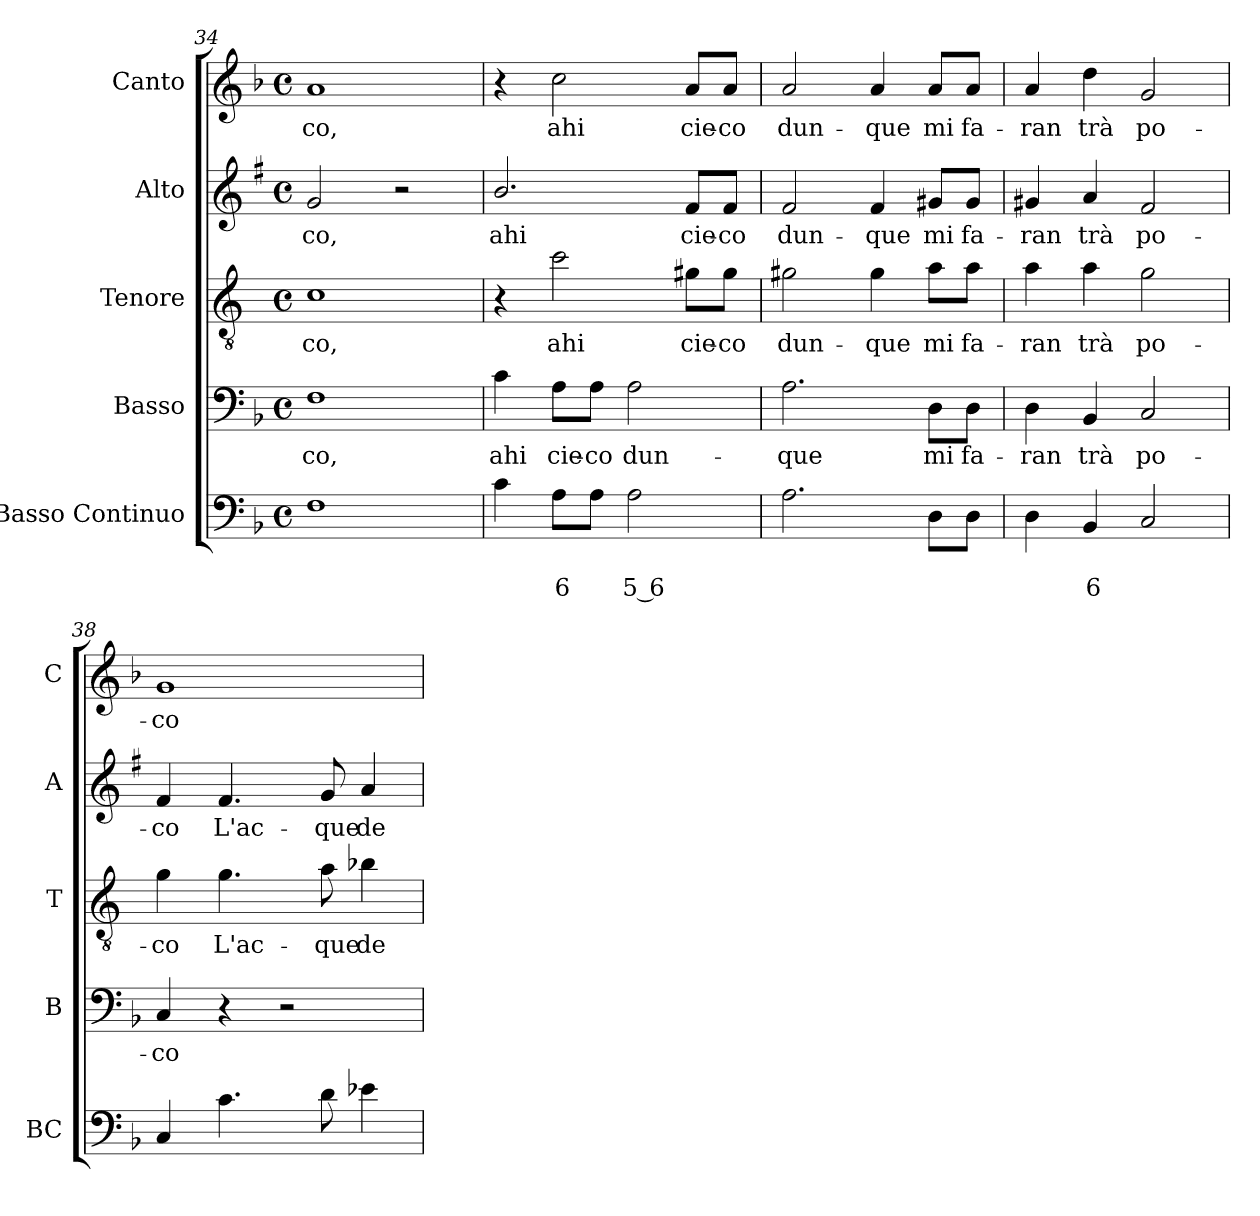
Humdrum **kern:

**kern	**text	**text	**kern	**text	**kern	**text	**kern	**text	**kern	**text
*part5	*part5	*part5	*part4	*part4	*part3	*part3	*part2	*part2	*part1	*part1
*staff5	*staff5	*staff5	*staff4	*staff4	*staff3	*staff3	*staff2	*staff2	*staff1	*staff1
*I"Basso Continuo	*	*	*I"Basso	*	*I"Tenore	*	*I"Alto	*	*I"Canto	*
*I'BC	*	*	*I'B	*	*I'T	*	*I'A	*	*I'C	*
*clefF4	*	*	*clefF4	*	*clefGv2	*	*clefG2	*	*clefG2	*
*	*	*	*	*	*ITrd4c7	*	*ITrd1c2	*	*	*
*k[b-]	*	*	*k[b-]	*	*k[b-]	*	*k[b-]	*	*k[b-]	*
*F:	*	*	*F:	*	*F:	*	*F:	*	*F:	*
*M4/4	*	*	*M4/4	*	*M4/4	*	*M4/4	*	*M4/4	*
*met(c)	*	*	*met(c)	*	*met(c)	*	*met(c)	*	*met(c)	*
=34	=34	=34	=34	=34	=34	=34	=34	=34	=34	=34
!	!	!	!	!LO:LY:b	!	!	!	!	!	!
!	!	!	!	!	!	!LO:LY:b	!	!	!	!
!	!	!	!	!	!	!	!	!LO:LY:b	!	!
!	!	!	!	!	!	!	!	!	!	!LO:LY:b
1F	.	.	1F	-co,	1F	-co,	2f/	-co,	1a	-co,
.	.	.	.	.	.	.	2r	.	.	.
=35	=35	=35	=35	=35	=35	=35	=35	=35	=35	=35
!	!	!	!	!LO:LY:b	!	!	!	!	!	!
!	!	!	!	!	!	!	!	!LO:LY:b	!	!
4c\	.	.	4c\	ahi	4r	.	2.a/	ahi	4r	.
!	!	!LO:LY:b	!	!	!	!	!	!	!	!
!	!	!	!	!LO:LY:b	!	!	!	!	!	!
!	!	!	!	!	!	!LO:LY:b	!	!	!	!
!	!	!	!	!	!	!	!	!	!	!LO:LY:b
8A\L	.	6	8A\L	cie-	2f\	ahi	.	.	2cc\	ahi
!	!	!	!	!LO:LY:b	!	!	!	!	!	!
8A\J	.	.	8A\J	-co	.	.	.	.	.	.
!	!	!LO:LY:b	!	!	!	!	!	!	!	!
!	!	!	!	!LO:LY:b	!	!	!	!	!	!
2A\	.	5 6	2A\	dun-	.	.	.	.	.	.
!	!	!	!	!	!	!LO:LY:b	!	!	!	!
!	!	!	!	!	!	!	!	!LO:LY:b	!	!
!	!	!	!	!	!	!	!	!	!	!LO:LY:b
.	.	.	.	.	8c#X\L	cie-	8e/L	cie-	8a/L	cie-
!	!	!	!	!	!	!LO:LY:b	!	!	!	!
!	!	!	!	!	!	!	!	!LO:LY:b	!	!
!	!	!	!	!	!	!	!	!	!	!LO:LY:b
.	.	.	.	.	8c#\J	-co	8e/J	-co	8a/J	-co
=36	=36	=36	=36	=36	=36	=36	=36	=36	=36	=36
!	!	!	!	!LO:LY:b	!	!	!	!	!	!
!	!	!	!	!	!	!LO:LY:b	!	!	!	!
!	!	!	!	!	!	!	!	!LO:LY:b	!	!
!	!	!	!	!	!	!	!	!	!	!LO:LY:b
2.A\	.	.	2.A\	-que	2c#X\	dun-	2e/	dun-	2a/	dun-
!	!	!	!	!	!	!LO:LY:b	!	!	!	!
!	!	!	!	!	!	!	!	!LO:LY:b	!	!
!	!	!	!	!	!	!	!	!	!	!LO:LY:b
.	.	.	.	.	4c#\	-que	4e/	-que	4a/	-que
!	!	!	!	!LO:LY:b	!	!	!	!	!	!
!	!	!	!	!	!	!LO:LY:b	!	!	!	!
!	!	!	!	!	!	!	!	!LO:LY:b	!	!
!	!	!	!	!	!	!	!	!	!	!LO:LY:b
8D\L	.	.	8D\L	mi	8d\L	mi	8f#X/L	mi	8a/L	mi
!	!	!	!	!LO:LY:b	!	!	!	!	!	!
!	!	!	!	!	!	!LO:LY:b	!	!	!	!
!	!	!	!	!	!	!	!	!LO:LY:b	!	!
!	!	!	!	!	!	!	!	!	!	!LO:LY:b
8D\J	.	.	8D\J	fa-	8d\J	fa-	8f#/J	fa-	8a/J	fa-
=37	=37	=37	=37	=37	=37	=37	=37	=37	=37	=37
!	!	!	!	!LO:LY:b	!	!	!	!	!	!
!	!	!	!	!	!	!LO:LY:b	!	!	!	!
!	!	!	!	!	!	!	!	!LO:LY:b	!	!
!	!	!	!	!	!	!	!	!	!	!LO:LY:b
4D\	.	.	4D\	-ran	4d\	-ran	4f#X/	-ran	4a/	-ran
!	!	!LO:LY:b	!	!	!	!	!	!	!	!
!	!	!	!	!LO:LY:b	!	!	!	!	!	!
!	!	!	!	!	!	!LO:LY:b	!	!	!	!
!	!	!	!	!	!	!	!	!LO:LY:b	!	!
!	!	!	!	!	!	!	!	!	!	!LO:LY:b
4BB-/	.	6	4BB-/	trà	4d\	trà	4g/	trà	4dd\	trà
!	!	!	!	!LO:LY:b	!	!	!	!	!	!
!	!	!	!	!	!	!LO:LY:b	!	!	!	!
!	!	!	!	!	!	!	!	!LO:LY:b	!	!
!	!	!	!	!	!	!	!	!	!	!LO:LY:b
2C/	.	.	2C/	po-	2c\	po-	2e/	po-	2g/	po-
=38	=38	=38	=38	=38	=38	=38	=38	=38	=38	=38
!	!	!	!	!LO:LY:b	!	!	!	!	!	!
!	!	!	!	!	!	!LO:LY:b	!	!	!	!
!	!	!	!	!	!	!	!	!LO:LY:b	!	!
!	!	!	!	!	!	!	!	!	!	!LO:LY:b
4C/	.	.	4C/	-co	4c\	-co	4e/	-co	1g	-co
!	!	!	!	!	!	!LO:LY:b	!	!	!	!
!	!	!	!	!	!	!	!	!LO:LY:b	!	!
4.c\	.	.	4r	.	4.c\	L'ac-	4.e/	L'ac-	.	.
.	.	.	2r	.	.	.	.	.	.	.
!	!	!	!	!	!	!LO:LY:b	!	!	!	!
!	!	!	!	!	!	!	!	!LO:LY:b	!	!
8d\	.	.	.	.	8d\	-que	8f/	-que	.	.
!	!	!	!	!	!	!LO:LY:b	!	!	!	!
!	!	!	!	!	!	!	!	!LO:LY:b	!	!
4e-X\	.	.	.	.	4e-X\	de	4g/	de	.	.
=	=	=	=	=	=	=	=	=	=	=
*-	*-	*-	*-	*-	*-	*-	*-	*-	*-	*-
